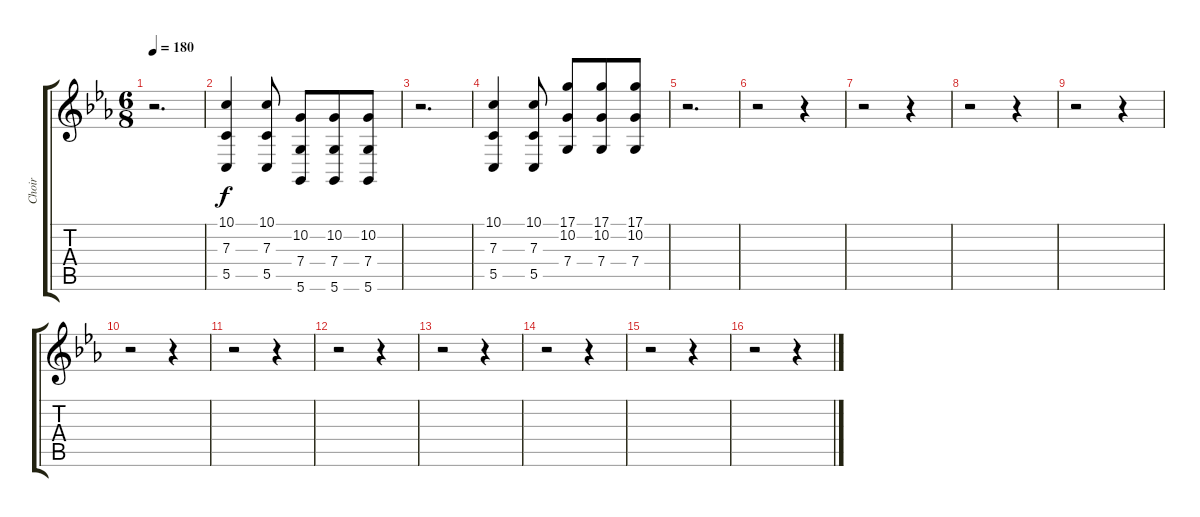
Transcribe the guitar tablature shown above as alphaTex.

\track ("Choir" "Choir") {instrument choiraahs}
\staff {score tabs}
\tuning (D4 A3 F3 C3 G2 D2) {hide}
\ts (6 8)
\tempo 180
\clef g2
\ks cminor
r.2{d dy f} |
(10.1 7.3 5.5).4 (10.1 7.3 5.5).8 (10.2 7.4 5.6).8 (10.2 7.4 5.6).8 (10.2 7.4 5.6).8 |
r.2{d} |
(10.1 7.3 5.5).4 (10.1 7.3 5.5).8 (17.1 10.2 7.4).8 (17.1 10.2 7.4).8 (17.1 10.2 7.4).8 |
r.2{d} |
r.2 r.4 |
r.2 r.4 |
r.2 r.4 |
r.2 r.4 |
r.2 r.4 |
r.2 r.4 |
r.2 r.4 |
r.2 r.4 |
r.2 r.4 |
r.2 r.4 |
r.2 r.4
